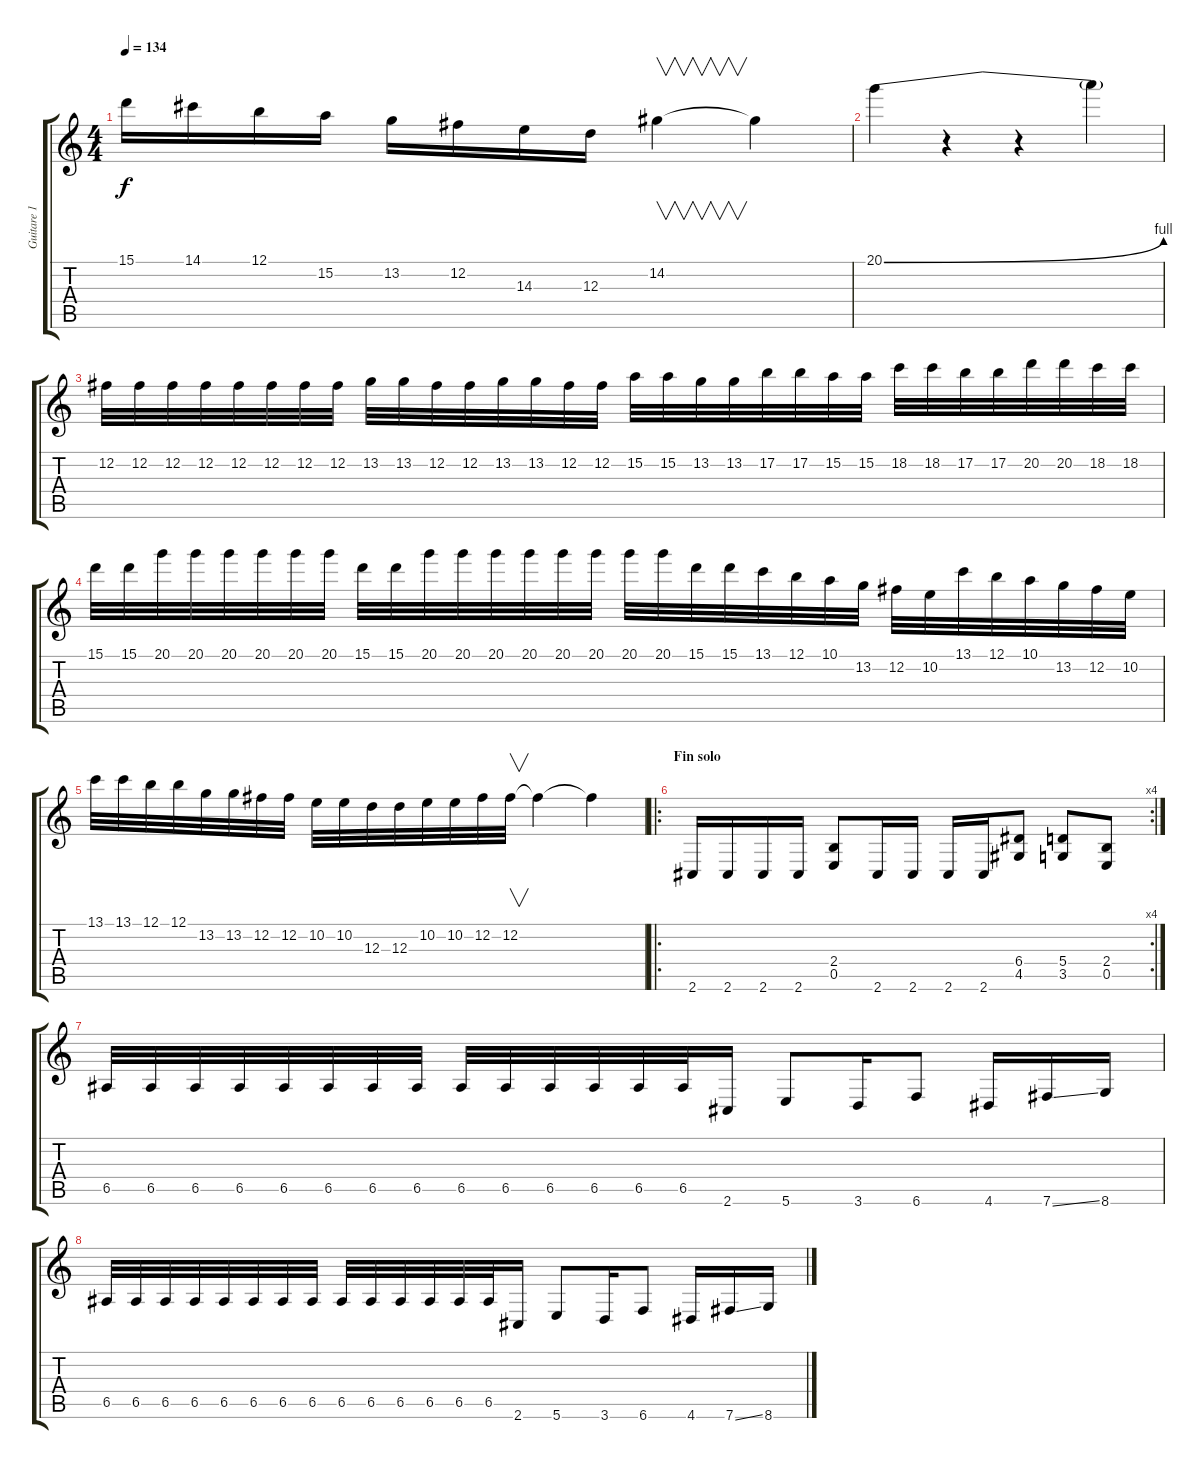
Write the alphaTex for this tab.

\track ("Guitare 1" "Guitare 1") {instrument distortionguitar}
\staff {score tabs}
\tuning (B3 Gb3 D3 A2 E2 B1) {hide}
\ts (4 4)
\tempo 134
\clef g2
\ks c
15.1.16{dy f} 14.1.16 12.1.16 15.2.16 13.2.16 12.2.16 14.3.16 12.3.16 14.2.4{v} 14.2{t}.4 |
20.1{be (bend 0 0 60 4)}.4 r.4 r.4 20.1{t}.4 |
12.2.32 12.2.32 12.2.32 12.2.32 12.2.32 12.2.32 12.2.32 12.2.32 13.2.32 13.2.32 12.2.32 12.2.32 13.2.32 13.2.32 12.2.32 12.2.32 15.2.32 15.2.32 13.2.32 13.2.32 17.2.32 17.2.32 15.2.32 15.2.32 18.2.32 18.2.32 17.2.32 17.2.32 20.2.32 20.2.32 18.2.32 18.2.32 |
15.1.32 15.1.32 20.1.32 20.1.32 20.1.32 20.1.32 20.1.32 20.1.32 15.1.32 15.1.32 20.1.32 20.1.32 20.1.32 20.1.32 20.1.32 20.1.32 20.1.32 20.1.32 15.1.32 15.1.32 13.1.32 12.1.32 10.1.32 13.2.32 12.2.32 10.2.32 13.1.32 12.1.32 10.1.32 13.2.32 12.2.32 10.2.32 |
13.1.32 13.1.32 12.1.32 12.1.32 13.2.32 13.2.32 12.2.32 12.2.32 10.2.32 10.2.32 12.3.32 12.3.32 10.2.32 10.2.32 12.2.32 12.2.32{v} 12.2{t}.4 12.2{t}.4 |
\ro
\rc 4
\section ("" "Fin solo")
2.6.16 2.6.16 2.6.16 2.6.16 (2.4 0.5).8 2.6.16 2.6.16 2.6.16 2.6.16 (6.4 4.5).8 (5.4 3.5).8 (2.4 0.5).8 |
6.5.32 6.5.32 6.5.32 6.5.32 6.5.32 6.5.32 6.5.32 6.5.32 6.5.32 6.5.32 6.5.32 6.5.32 6.5.32 6.5.32 2.6.16 5.6.8 3.6.16 6.6.8 4.6.16 7.6{ss}.16 8.6.16 |
6.5.32 6.5.32 6.5.32 6.5.32 6.5.32 6.5.32 6.5.32 6.5.32 6.5.32 6.5.32 6.5.32 6.5.32 6.5.32 6.5.32 2.6.16 5.6.8 3.6.16 6.6.8 4.6.16 7.6{ss}.16 8.6.16
